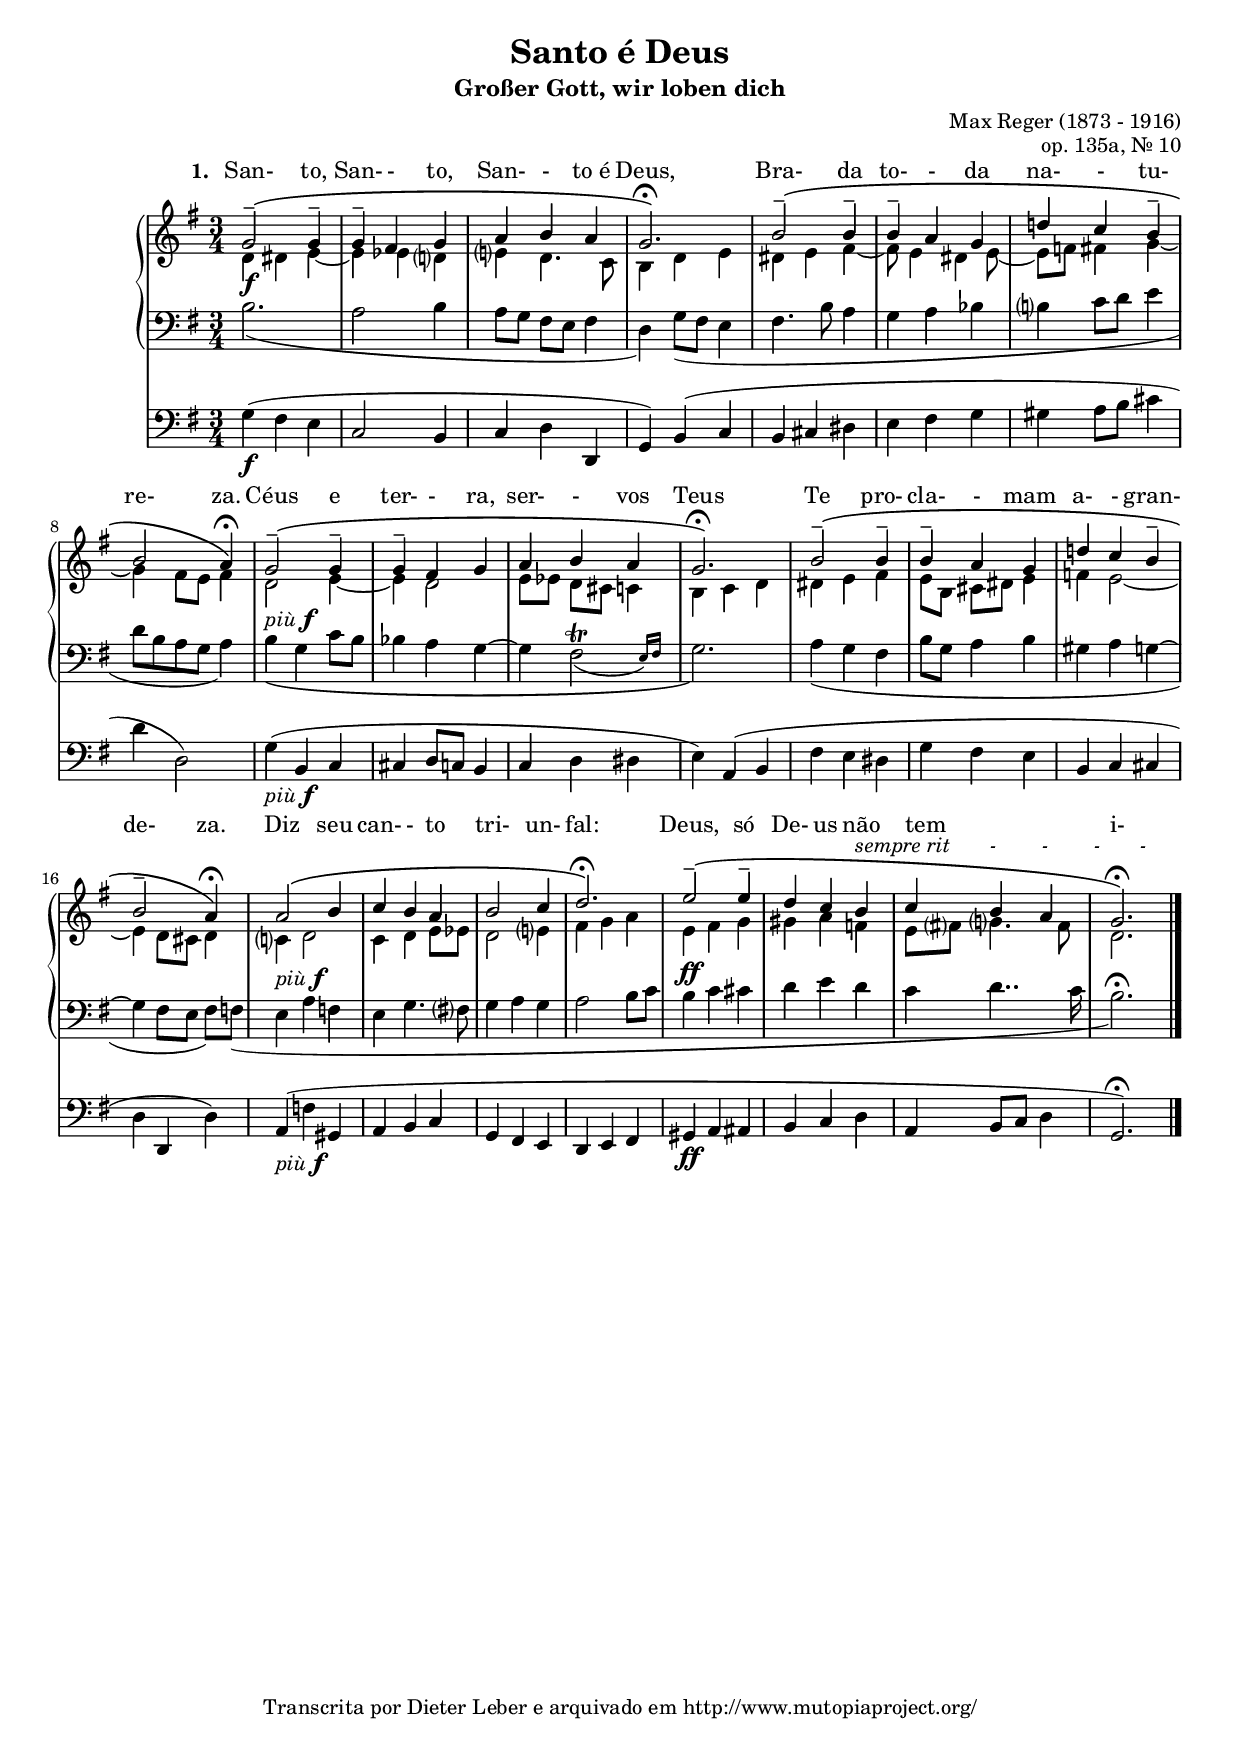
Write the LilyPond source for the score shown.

\version "2.17.15"
\header {
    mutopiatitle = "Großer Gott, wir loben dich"
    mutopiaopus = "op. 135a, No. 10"
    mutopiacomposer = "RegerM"
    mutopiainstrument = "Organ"
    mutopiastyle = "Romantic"
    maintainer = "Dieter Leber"
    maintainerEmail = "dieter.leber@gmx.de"
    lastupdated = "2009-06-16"
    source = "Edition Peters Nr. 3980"

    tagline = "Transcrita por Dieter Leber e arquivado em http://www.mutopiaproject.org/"

    title = "Santo é Deus"
    subtitle = "Großer Gott, wir loben dich"
    composer = "Max Reger (1873 - 1916)" 
    opus = "op. 135a, Nr. 10"

    
    ocasioes = "santo"
    seccao   = "santo"
    
}

tempoMark = #(define-music-function (parser location markp) (string?)
#{ \once \override Score.RehearsalMark.self-alignment-X = #left
\once \override Score.RehearsalMark.extra-spacing-width = #'(+inf.0 . -inf.0)
\mark \markup { \bold $markp } #})

#(set-global-staff-size 18)

global = { 
    \key g \major
    \time 3/4
}

text = {
  \set stanza = #"1. "
  \lyricmode {
    San- to, San- - to, San- - to_é Deus,
    Bra- da to- - da na- - tu- re- za.
    Céus e ter- - ra, ser- - vos Teus
    Te pro- cla- - mam a- - gran- de- za.

    Diz seu can- - to tri- un- fal:
    Deus, só De- us não tem_ _ _ i- gual.
  }
}

%%%%%%%%%%%%%%%%%%%%%%%%%%%%%%%%%%%%%%
%% Satz
%%%%%%%%%%%%%%%%%%%%%%%%%%%%%%%%%%%%%%
satztracka = \relative c { 
    \global
    g''2-- \( g4--
    g-- fis g
    a b a
    g2.\fermata \)
    %% 5
    b2-- \( b4--
    b-- a g
    d'! c b--
    b2 a4\fermata \)
    g2-- \( g4--
    %% 10
    g-- fis g
    a b a
    g2. \fermata \) %% \break
    b2-- \( b4--
    b-- a g
    %% 15
    d'! c b--
    b2-- a4\fermata \)
    a2 \( b4
    c b a
    b2 c4 
    %% 20
    d2. \fermata \)
    e2-- \( e4--
    d c b^\markup {\italic "sempre rit       -        -        -       -      "}
    c b a
    g2.\fermata \)
    \bar "|."
}

satztrackb = \relative c { 
    \global
    d'4 dis e~
    e es d
    e d4. c8
    b4 d e
    %% 5
    dis e fis~
    fis8 e4 dis e8~
    e f fis4 g~
    g fis8 e fis4
    d2 e4~
    %% 10
    e d2
    e8 [ es ] d cis c4
    b c d
    dis e fis
    e8 [ b ] cis dis e4
    %% 15
    f e2~
    e4 d8 cis d4
    c d2
    c4 d e8 es
    d2 e4
    %% 20
    fis g a
    e fis g
    gis a f
    e8 fis g4. fis8
    d2.
}

satztrackc = \relative c { 
    \global \slurDown \phrasingSlurDown
    b'2.^\f (
    a2 b4
    a8 g fis [ e ] fis4
    d ) g8 ( fis e4
    %% 5
    fis4. b8 a4
    g a bes
    b c8 d e4
    d8 b a g a4 ) 
    b^\markup {\italic "più" \dynamic f} \( g c8 b
    %% 10
    bes4 a g~
    g \afterGrace fis2\trill ( { e16 ) [ fis ] }
    g2. \)
    a4 ( g fis
    b8 g a4 b
    %% 15
    gis a g~
    g fis8 e fis ) [ f ] (
    e4^\markup {\italic "più" \dynamic f} a f
    e g4. fis8
    g4 a g
    %% 20
    a2 b8 c
    b4^\ff c cis
    d e d
    c d4.. c16
    b2.\fermata )
}

satztrackd = \relative c { 
    \global
    g'4\f ( fis e
    c2 b4
    c d d,
    g ) b ( c
    %% 5
    b cis dis
    e fis g
    gis a8 b cis4
    d d,2 )
    g4_\markup {\italic "più" \dynamic f} ( b, c
    %% 10
    cis d8 c b4
    c d dis
    e ) a, ( b
    fis' e dis
    g fis e
    %% 15
    b c cis
    d d, d' )
    a_\markup {\italic "più" \dynamic f} ( f' gis,
    a b c
    g fis e
    %% 20
    d e fis
    gis\ff a ais
    b c d
    a b8 c d4
    g,2.\fermata )
}


\new Score {
    \transpose g g {
        <<
            \new GrandStaff <<
                \new Staff = "upper"{
                    \accidentalStyle modern-cautionary 
                    \clef violin 
                    <<
                      \new Voice = "mel" { \voiceOne \satztracka }
                      \new Voice { \voiceTwo \satztrackb }
                    >>
                }
                \new Staff {
                    \accidentalStyle modern-cautionary 
                    \clef bass 
                    <<
                        \satztrackc
                    >>
                }
            >> % end GrandStaff
            \new Staff {
                \accidentalStyle modern-cautionary 
                \clef bass 
                <<
                    \satztrackd
                >>
            }
            \new Lyrics \with { alignAboveContext = "upper" }
            { \lyricsto "mel" \text}
        >>
    }
}


\score {
  \unfoldRepeats {
    <<
      \new GrandStaff <<
        \new Staff = "upper" {
          \clef violin 
          <<
            \new Voice = "mel" \satztracka
            \new Voice \satztrackb
          >>
        }
        \new Staff = "middle" {
          \clef bass 
          \satztrackc
        }
      >> % end GrandStaff
      \new Staff { \clef bass  \satztrackd }
    >>
  }
  \midi {
    \tempo 4 = 108
  }
}



